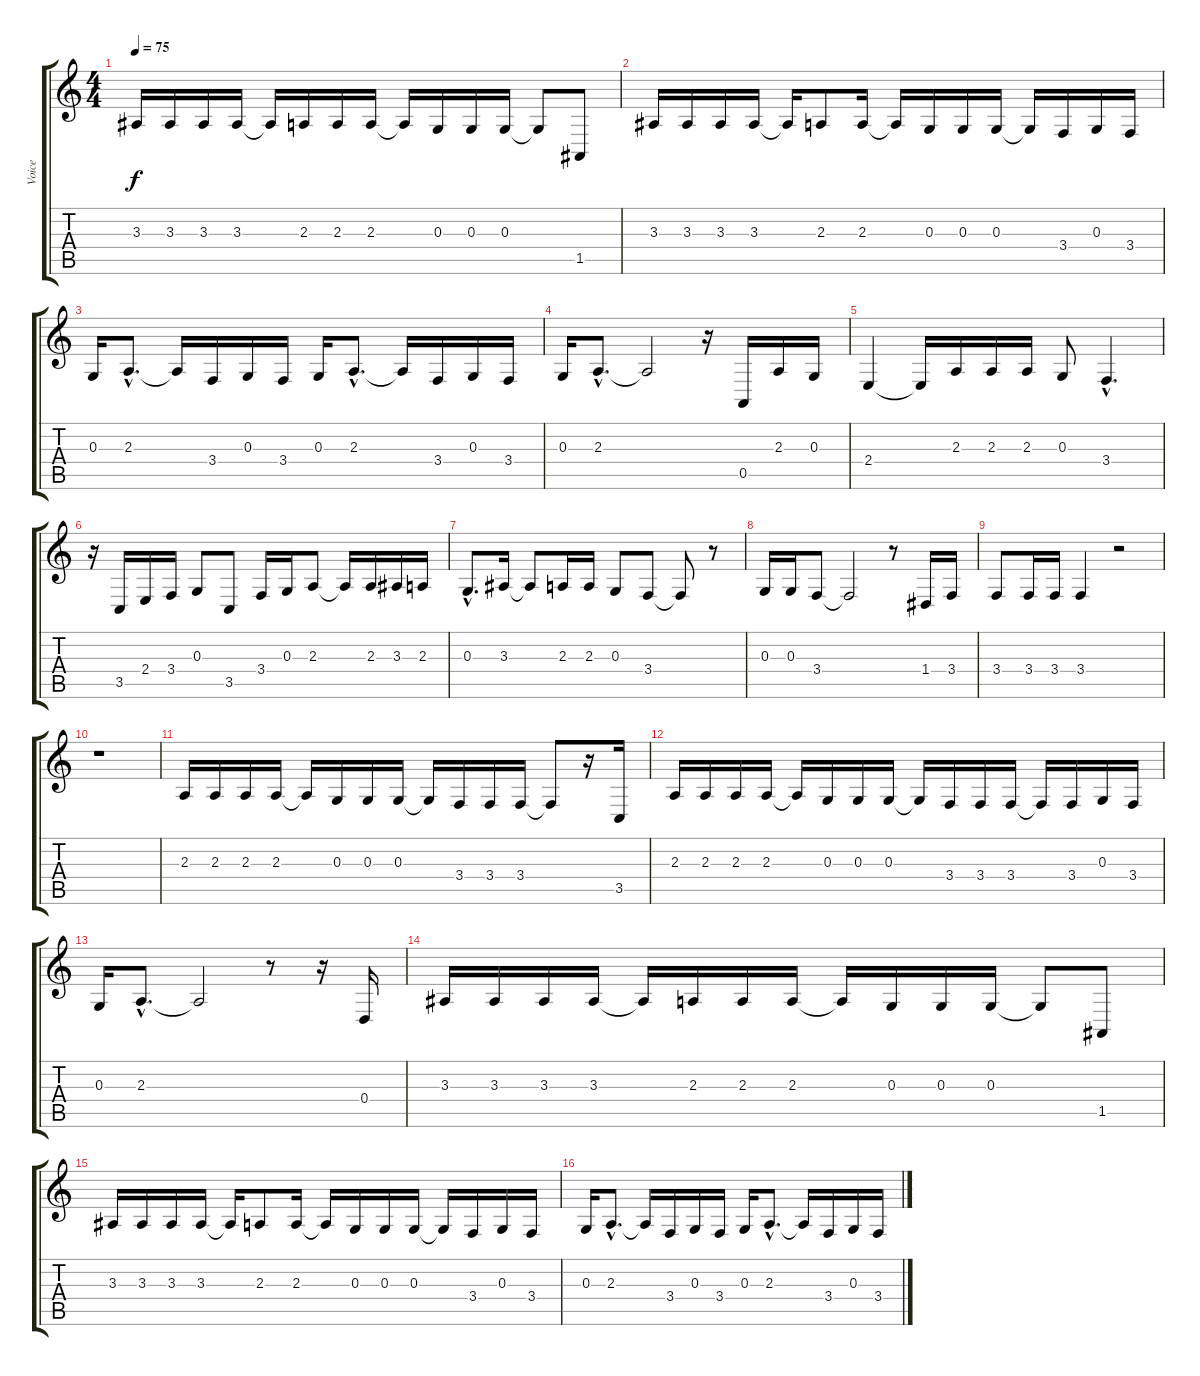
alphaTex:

\track ("Voice" "Voice") {instrument voiceoohs}
\staff {score tabs}
\tuning (E4 B3 G3 D3 A2 E2) {hide}
\ts (4 4)
\tempo 75
\clef g2
\ks c
3.3.16{dy f} 3.3.16 3.3.16 3.3.16 3.3{t}.16 2.3.16 2.3.16 2.3.16 2.3{t}.16 0.3.16 0.3.16 0.3.16 0.3{t}.8 1.5.8 |
3.3.16 3.3.16 3.3.16 3.3.16 3.3{t}.16 2.3.8 2.3.16 2.3{t}.16 0.3.16 0.3.16 0.3.16 0.3{t}.16 3.4.16 0.3.16 3.4.16 |
0.3.16 2.3{hac}.8{d} 2.3{t}.16 3.4.16 0.3.16 3.4.16 0.3.16 2.3{hac}.8{d} 2.3{t}.16 3.4.16 0.3.16 3.4.16 |
0.3.16 2.3{hac}.8{d} 2.3{t}.2 r.16 0.5.16 2.3.16 0.3.16 |
2.4.4 2.4{t}.16 2.3.16 2.3.16 2.3.16 0.3.8 3.4{hac}.4{d} |
r.16 3.5.16 2.4.16 3.4.16 0.3.8 3.5.8 3.4.16 0.3.16 2.3.8 2.3{t}.16 2.3.16 3.3.16 2.3.16 |
0.3{hac}.8{d} 3.3.16 3.3{t}.8 2.3.16 2.3.16 0.3.8 3.4.8 3.4{t}.8 r.8 |
0.3.16 0.3.16 3.4.8 3.4{t}.2 r.8 1.4.16 3.4.16 |
3.4.8 3.4.16 3.4.16 3.4.4 r.2 |
r.1 |
2.3.16 2.3.16 2.3.16 2.3.16 2.3{t}.16 0.3.16 0.3.16 0.3.16 0.3{t}.16 3.4.16 3.4.16 3.4.16 3.4{t}.8 r.16 3.5.16 |
2.3.16 2.3.16 2.3.16 2.3.16 2.3{t}.16 0.3.16 0.3.16 0.3.16 0.3{t}.16 3.4.16 3.4.16 3.4.16 3.4{t}.16 3.4.16 0.3.16 3.4.16 |
0.3.16 2.3{hac}.8{d} 2.3{t}.2 r.8 r.16 0.4.16 |
3.3.16 3.3.16 3.3.16 3.3.16 3.3{t}.16 2.3.16 2.3.16 2.3.16 2.3{t}.16 0.3.16 0.3.16 0.3.16 0.3{t}.8 1.5.8 |
3.3.16 3.3.16 3.3.16 3.3.16 3.3{t}.16 2.3.8 2.3.16 2.3{t}.16 0.3.16 0.3.16 0.3.16 0.3{t}.16 3.4.16 0.3.16 3.4.16 |
0.3.16 2.3{hac}.8{d} 2.3{t}.16 3.4.16 0.3.16 3.4.16 0.3.16 2.3{hac}.8{d} 2.3{t}.16 3.4.16 0.3.16 3.4.16
